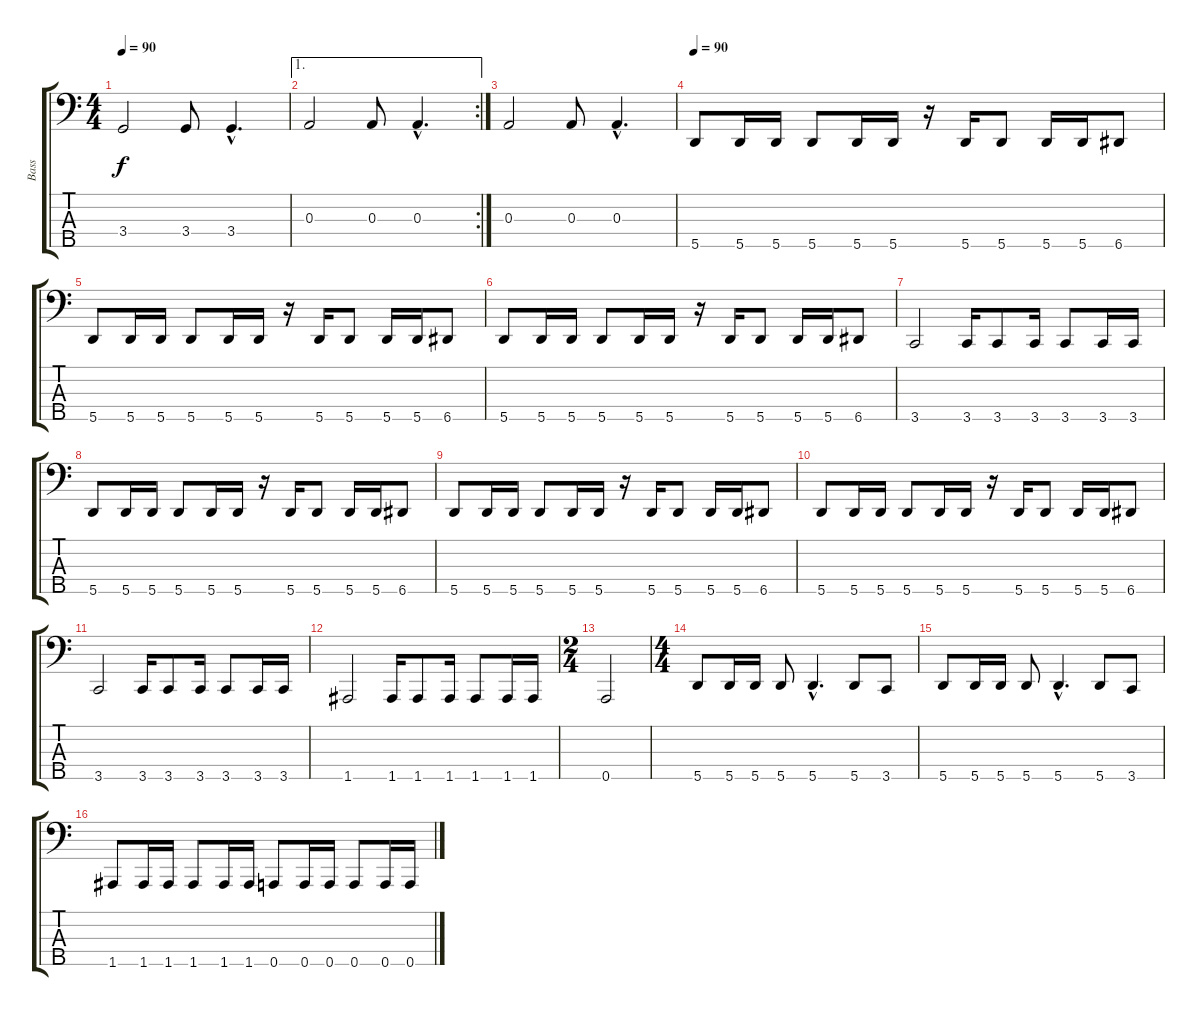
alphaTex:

\track ("Bass" "Bass") {instrument electricbassfinger}
\staff {score tabs}
\tuning (G2 D2 A1 E1 A0) {hide}
\ts (4 4)
\tempo 90
\clef f4
\ks c
3.4.2{dy f} 3.4.8 3.4{hac}.4{d} |
\ae 1
\rc 2
0.3.2 0.3.8 0.3{hac}.4{d} |
0.3.2 0.3.8 0.3{hac}.4{d} |
\tempo 90
5.5.8 5.5.16 5.5.16 5.5.8 5.5.16 5.5.16 r.16 5.5.16 5.5.8 5.5.16 5.5.16 6.5.8 |
5.5.8 5.5.16 5.5.16 5.5.8 5.5.16 5.5.16 r.16 5.5.16 5.5.8 5.5.16 5.5.16 6.5.8 |
5.5.8 5.5.16 5.5.16 5.5.8 5.5.16 5.5.16 r.16 5.5.16 5.5.8 5.5.16 5.5.16 6.5.8 |
3.5.2 3.5.16 3.5.8 3.5.16 3.5.8 3.5.16 3.5.16 |
5.5.8 5.5.16 5.5.16 5.5.8 5.5.16 5.5.16 r.16 5.5.16 5.5.8 5.5.16 5.5.16 6.5.8 |
5.5.8 5.5.16 5.5.16 5.5.8 5.5.16 5.5.16 r.16 5.5.16 5.5.8 5.5.16 5.5.16 6.5.8 |
5.5.8 5.5.16 5.5.16 5.5.8 5.5.16 5.5.16 r.16 5.5.16 5.5.8 5.5.16 5.5.16 6.5.8 |
3.5.2 3.5.16 3.5.8 3.5.16 3.5.8 3.5.16 3.5.16 |
1.5.2 1.5.16 1.5.8 1.5.16 1.5.8 1.5.16 1.5.16 |
\ts (2 4)
0.5.2 |
\ts (4 4)
5.5.8 5.5.16 5.5.16 5.5.8 5.5{hac}.4{d} 5.5.8 3.5.8 |
5.5.8 5.5.16 5.5.16 5.5.8 5.5{hac}.4{d} 5.5.8 3.5.8 |
1.5.8 1.5.16 1.5.16 1.5.8 1.5.16 1.5.16 0.5.8 0.5.16 0.5.16 0.5.8 0.5.16 0.5.16
